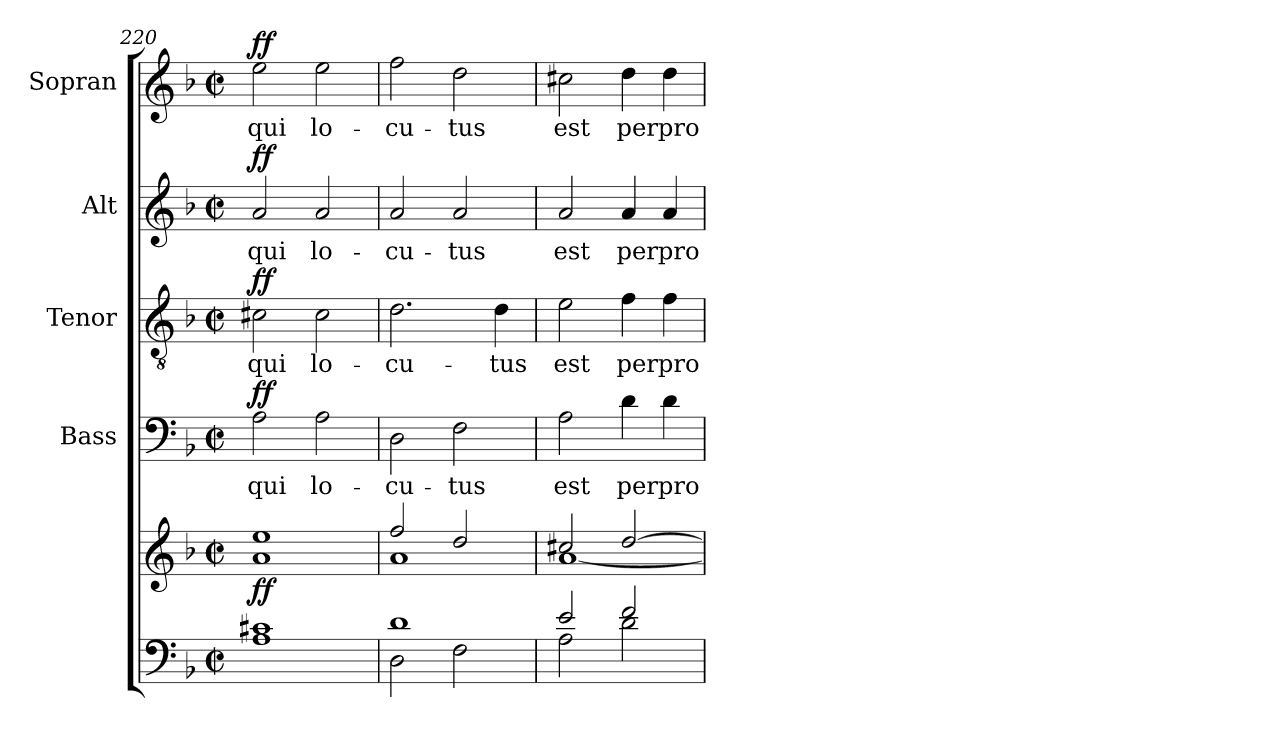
**kern	**kern	**dynam	**kern	**text	**dynam	**kern	**text	**dynam	**kern	**text	**dynam	**kern	**text	**dynam
*part5	*part5	*part5	*part4	*part4	*part4	*part3	*part3	*part3	*part2	*part2	*part2	*part1	*part1	*part1
*staff6	*staff5	*staff5/6	*staff4	*staff4	*staff4	*staff3	*staff3	*staff3	*staff2	*staff2	*staff2	*staff1	*staff1	*staff1
*	*	*	*I"Bass	*	*	*I"Tenor	*	*	*I"Alt	*	*	*I"Sopran	*	*
*	*	*	*I'B.	*	*	*I'T.	*	*	*I'A.	*	*	*I'S.	*	*
*clefF4	*clefG2	*	*clefF4	*	*	*clefGv2	*	*	*clefG2	*	*	*clefG2	*	*
*k[b-]	*k[b-]	*	*k[b-]	*	*	*k[b-]	*	*	*k[b-]	*	*	*k[b-]	*	*
*F:	*F:	*	*F:	*	*	*F:	*	*	*F:	*	*	*F:	*	*
*M2/2	*M2/2	*	*M2/2	*	*	*M2/2	*	*	*M2/2	*	*	*M2/2	*	*
*met(c|)	*met(c|)	*	*met(c|)	*	*	*met(c|)	*	*	*met(c|)	*	*	*met(c|)	*	*
=220	=220	=220	=220	=220	=220	=220	=220	=220	=220	=220	=220	=220	=220	=220
*^	*^	*	*	*	*	*	*	*	*	*	*	*	*	*
!	!	!	!	!LO:DY:b	!	!LO:LY:b	!LO:DY:a	!	!LO:LY:b	!LO:DY:a	!	!LO:LY:b	!LO:DY:a	!	!LO:LY:b	!LO:DY:a
1c#X	1A	1ee	1a	ff	2A\	qui	ff	2c#X\	qui	ff	2a/	qui	ff	2ee\	qui	ff
!	!	!	!	!	!	!LO:LY:b	!	!	!LO:LY:b	!	!	!LO:LY:b	!	!	!LO:LY:b	!
.	.	.	.	.	2A\	lo-	.	2c#\	lo-	.	2a/	lo-	.	2ee\	lo-	.
=221	=221	=221	=221	=221	=221	=221	=221	=221	=221	=221	=221	=221	=221	=221	=221	=221
!	!	!	!	!	!	!LO:LY:b	!	!	!LO:LY:b	!	!	!LO:LY:b	!	!	!LO:LY:b	!
1d	2D\	2ff/	1a	.	2D\	-cu-	.	2.d\	-cu-	.	2a/	-cu-	.	2ff\	-cu-	.
!	!	!	!	!	!	!LO:LY:b	!	!	!	!	!	!LO:LY:b	!	!	!LO:LY:b	!
.	2F\	2dd/	.	.	2F\	-tus	.	.	.	.	2a/	-tus	.	2dd\	-tus	.
!	!	!	!	!	!	!	!	!	!LO:LY:b	!	!	!	!	!	!	!
.	.	.	.	.	.	.	.	4d\	-tus	.	.	.	.	.	.	.
=222	=222	=222	=222	=222	=222	=222	=222	=222	=222	=222	=222	=222	=222	=222	=222	=222
!	!	!	!	!	!	!LO:LY:b	!	!	!LO:LY:b	!	!	!LO:LY:b	!	!	!LO:LY:b	!
2e/	2A\	2cc#X/	[<1a	.	2A\	est	.	2e\	est	.	2a/	est	.	2cc#X\	est	.
!	!	!	!	!	!	!LO:LY:b	!	!	!LO:LY:b	!	!	!LO:LY:b	!	!	!LO:LY:b	!
2f/	2d\	[>2dd/	.	.	4d\	per	.	4f\	per	.	4a/	per	.	4dd\	per	.
!	!	!	!	!	!	!LO:LY:b	!	!	!LO:LY:b	!	!	!LO:LY:b	!	!	!LO:LY:b	!
.	.	.	.	.	4d\	pro-	.	4f\	pro-	.	4a/	pro-	.	4dd\	pro-	.
*v	*v	*	*	*	*	*	*	*	*	*	*	*	*	*	*	*
*	*v	*v	*	*	*	*	*	*	*	*	*	*	*	*	*
=	=	=	=	=	=	=	=	=	=	=	=	=	=	=
*-	*-	*-	*-	*-	*-	*-	*-	*-	*-	*-	*-	*-	*-	*-
